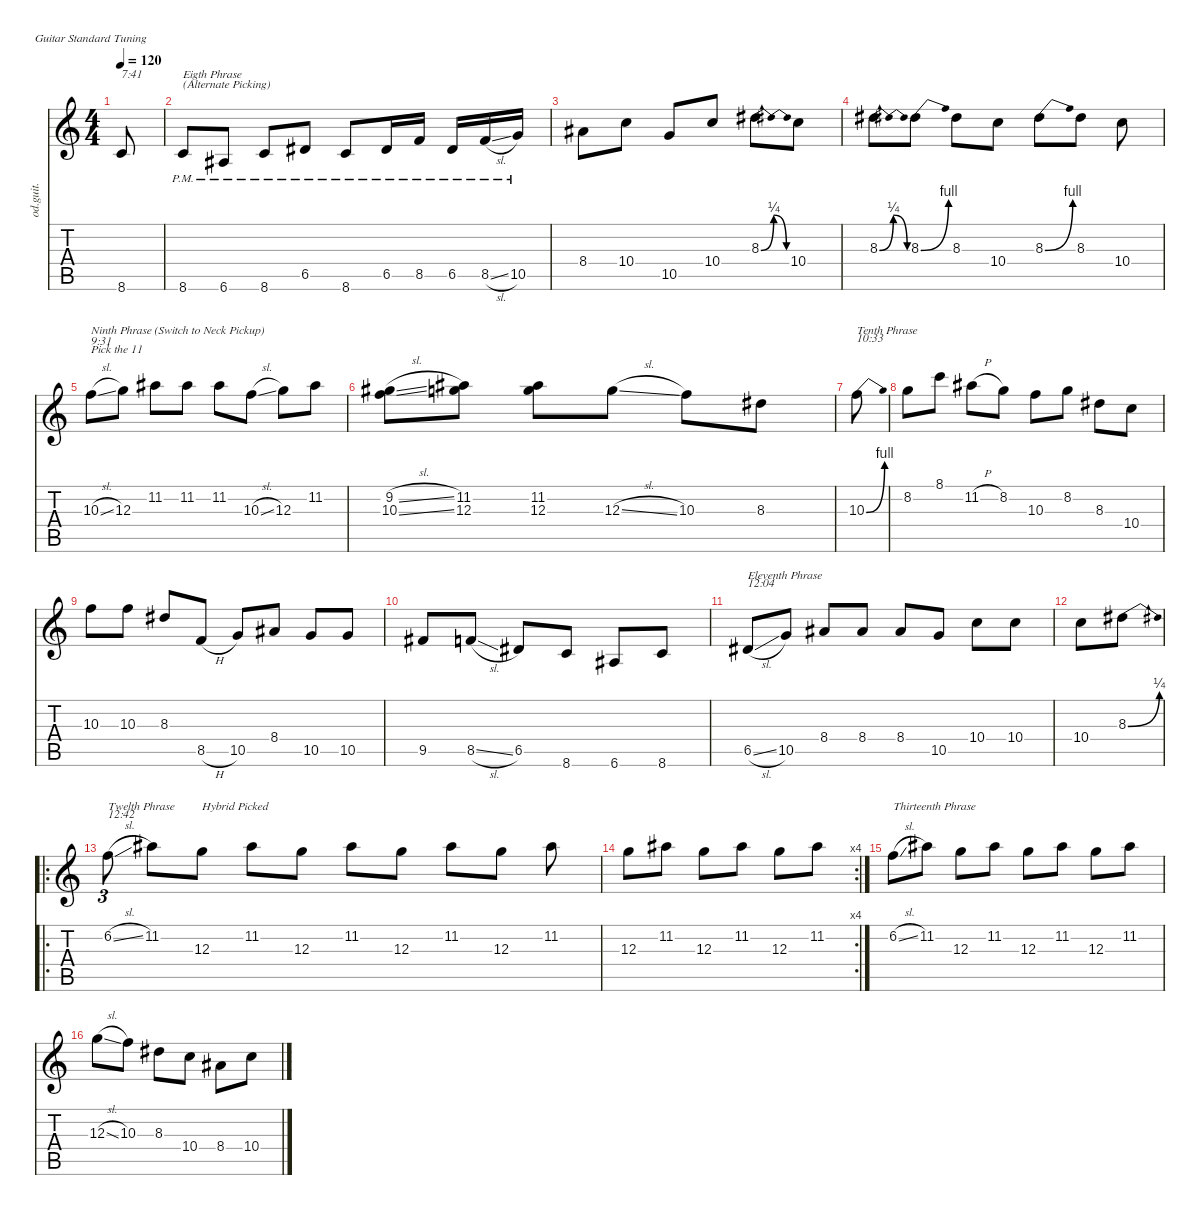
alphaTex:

\defaultSystemsLayout 4
\hideDynamics
\bracketExtendMode nobrackets
\otherSystemsTrackNameOrientation horizontal
\track ("Overdriven Guitar" "od.guit.") {instrument overdrivenguitar}
\staff {score tabs}
\tuning (E4 B3 G3 D3 A2 E2)
\ts (4 4)
\tempo 120
\clef g2
\ks c
8.6.8{txt "7:41" dy mf beam Up} |
8.6{pm}.8{txt "Eigth Phrase\n(Alternate Picking)" beam Up} 6.6{pm acc #}.8{beam Up} 8.6{pm}.8{beam Up} 6.5{pm acc #}.8{beam Up} 8.6{pm}.8{beam Up} 6.5{pm acc #}.16{beam Up} 8.5{pm}.16{beam Up} 6.5{pm acc #}.16{beam Up} 8.5{sl pm}.16{beam Up} 10.5{pm}.16{beam Up} |
8.4{acc #}.8{beam Down} 10.4.8{beam Down} 10.5.8{beam Up} 10.4.8{beam Up} 8.3{be (bendrelease 0 0 10.799999999999999 1 20.4 1 30 0) acc #}.8{beam Down} 10.4.8{beam Down} |
8.3{be (bendrelease 0 0 10.2 1 20.4 1 30 0) acc #}.8{beam Down} 8.3{be (bend 0 0 15 4) acc #}.8{beam Down} 8.3{acc #}.8{beam Down} 10.4.8{beam Down} 8.3{be (bend 0 0 15 4) acc #}.8{beam Down} 8.3{acc #}.8{beam Down} 10.4.8{beam Down} |
10.3{sl}.8{txt "Ninth Phrase (Switch to Neck Pickup)\n9:31\nPick the 11" beam Down} 12.3.8{beam Down} 11.2{acc #}.8{beam Down} 11.2{acc #}.8{beam Down} 11.2{acc #}.8{beam Down} 10.3{sl}.8{beam Down} 12.3.8{beam Down} 11.2{acc #}.8{beam Down} |
(10.3{sl} 9.2{sl acc #}).8{beam Down} (11.2{acc #} 12.3).8{beam Down} (12.3 11.2{acc #}).8{beam Down} 12.3{sl}.8{beam Down} 10.3.8{beam Down} 8.3{acc #}.8{beam Down} |
10.3{be (bend 0 0 15 4)}.8{txt "Tenth Phrase\n10:33" beam Down} |
8.2.8{beam Down} 8.1.8{beam Down} 11.2{h acc #}.8{beam Down} 8.2.8{beam Down} 10.3.8{beam Down} 8.2.8{beam Down} 8.3{acc #}.8{beam Down} 10.4.8{beam Down} |
10.3.8{beam Down} 10.3.8{beam Down} 8.3{acc #}.8{beam Up} 8.5{h}.8{beam Up} 10.5.8{beam Up} 8.4{acc #}.8{beam Up} 10.5.8{beam Up} 10.5.8{beam Up} |
9.5{acc #}.8{beam Up} 8.5{sl}.8{beam Up} 6.5{acc #}.8{beam Up} 8.6.8{beam Up} 6.6{acc #}.8{beam Up} 8.6.8{beam Up} |
6.5{sl acc #}.8{txt "Eleventh Phrase\n12:04" beam Up} 10.5.8{beam Up} 8.4{acc #}.8{beam Up} 8.4{acc #}.8{beam Up} 8.4{acc #}.8{beam Up} 10.5.8{beam Up} 10.4.8{beam Down} 10.4.8{beam Down} |
10.4.8{beam Down} 8.3{be (bend 0 0 14.399999999999999 1) acc #}.8{beam Down} |
\ro
6.2{sl}.8{tu (3 2) txt "Twelth Phrase\n12:42" beam Down} 11.2{acc #}.8{beam Down} 12.3.8{txt "\n\nHybrid Picked" beam Down} 11.2{acc #}.8{beam Down} 12.3.8{beam Down} 11.2{acc #}.8{beam Down} 12.3.8{beam Down} 11.2{acc #}.8{beam Down} 12.3.8{beam Down} 11.2{acc #}.8{beam Down} |
\rc 4
12.3.8{beam Down} 11.2{acc #}.8{beam Down} 12.3.8{beam Down} 11.2{acc #}.8{beam Down} 12.3.8{beam Down} 11.2{acc #}.8{beam Down} |
6.2{sl}.8{txt "Thirteenth Phrase" beam Down} 11.2{acc #}.8{beam Down} 12.3.8{beam Down} 11.2{acc #}.8{beam Down} 12.3.8{beam Down} 11.2{acc #}.8{beam Down} 12.3.8{beam Down} 11.2{acc #}.8{beam Down} |
12.3{sl}.8{beam Down} 10.3.8{beam Down} 8.3{acc #}.8{beam Down} 10.4.8{beam Down} 8.4{acc #}.8{beam Down} 10.4.8{beam Down}
